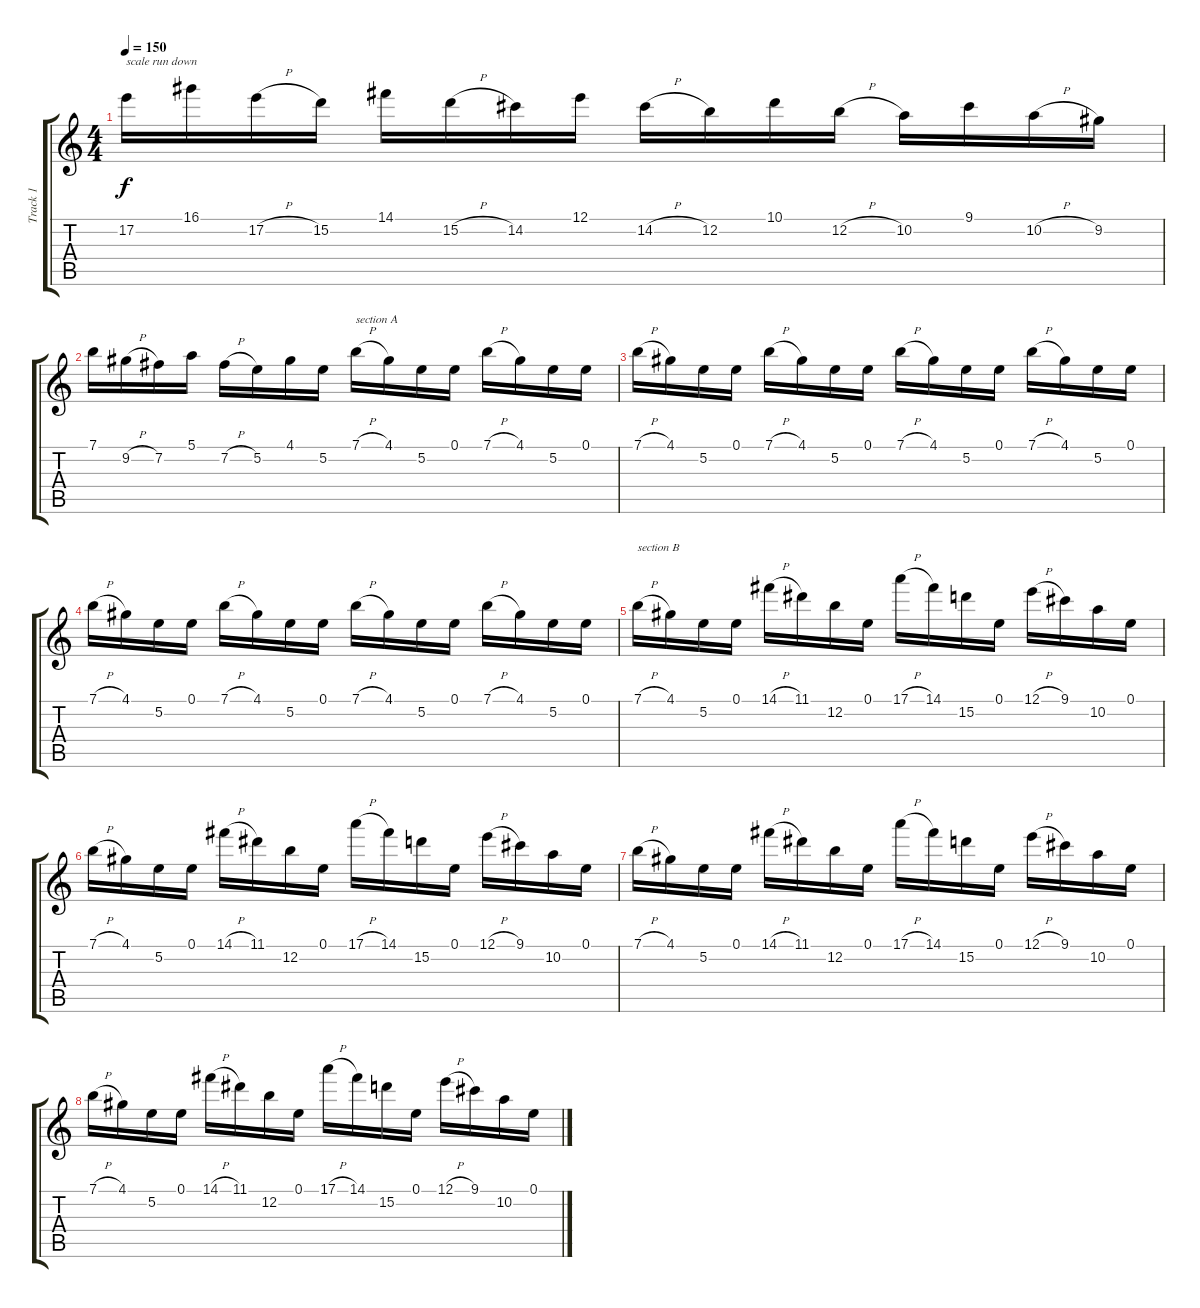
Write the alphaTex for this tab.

\track ("Track 1" "Track 1") {instrument overdrivenguitar}
\staff {score tabs}
\tuning (E4 B3 G3 D3 A2 E2) {hide}
\ts (4 4)
\tempo 150
\clef g2
\ks c
17.2.16{txt "scale run down" dy f} 16.1.16 17.2{h}.16 15.2.16 14.1.16 15.2{h}.16 14.2.16 12.1.16 14.2{h}.16 12.2.16 10.1.16 12.2{h}.16 10.2.16 9.1.16 10.2{h}.16 9.2.16 |
7.1.16 9.2{h}.16 7.2.16 5.1.16 7.2{h}.16 5.2.16 4.1.16 5.2.16 7.1{h}.16{txt "section A"} 4.1.16 5.2.16 0.1.16 7.1{h}.16 4.1.16 5.2.16 0.1.16 |
7.1{h}.16 4.1.16 5.2.16 0.1.16 7.1{h}.16 4.1.16 5.2.16 0.1.16 7.1{h}.16 4.1.16 5.2.16 0.1.16 7.1{h}.16 4.1.16 5.2.16 0.1.16 |
7.1{h}.16 4.1.16 5.2.16 0.1.16 7.1{h}.16 4.1.16 5.2.16 0.1.16 7.1{h}.16 4.1.16 5.2.16 0.1.16 7.1{h}.16 4.1.16 5.2.16 0.1.16 |
7.1{h}.16{txt "section B"} 4.1.16 5.2.16 0.1.16 14.1{h}.16 11.1.16 12.2.16 0.1.16 17.1{h}.16 14.1.16 15.2.16 0.1.16 12.1{h}.16 9.1.16 10.2.16 0.1.16 |
7.1{h}.16 4.1.16 5.2.16 0.1.16 14.1{h}.16 11.1.16 12.2.16 0.1.16 17.1{h}.16 14.1.16 15.2.16 0.1.16 12.1{h}.16 9.1.16 10.2.16 0.1.16 |
7.1{h}.16 4.1.16 5.2.16 0.1.16 14.1{h}.16 11.1.16 12.2.16 0.1.16 17.1{h}.16 14.1.16 15.2.16 0.1.16 12.1{h}.16 9.1.16 10.2.16 0.1.16 |
7.1{h}.16 4.1.16 5.2.16 0.1.16 14.1{h}.16 11.1.16 12.2.16 0.1.16 17.1{h}.16 14.1.16 15.2.16 0.1.16 12.1{h}.16 9.1.16 10.2.16 0.1.16
